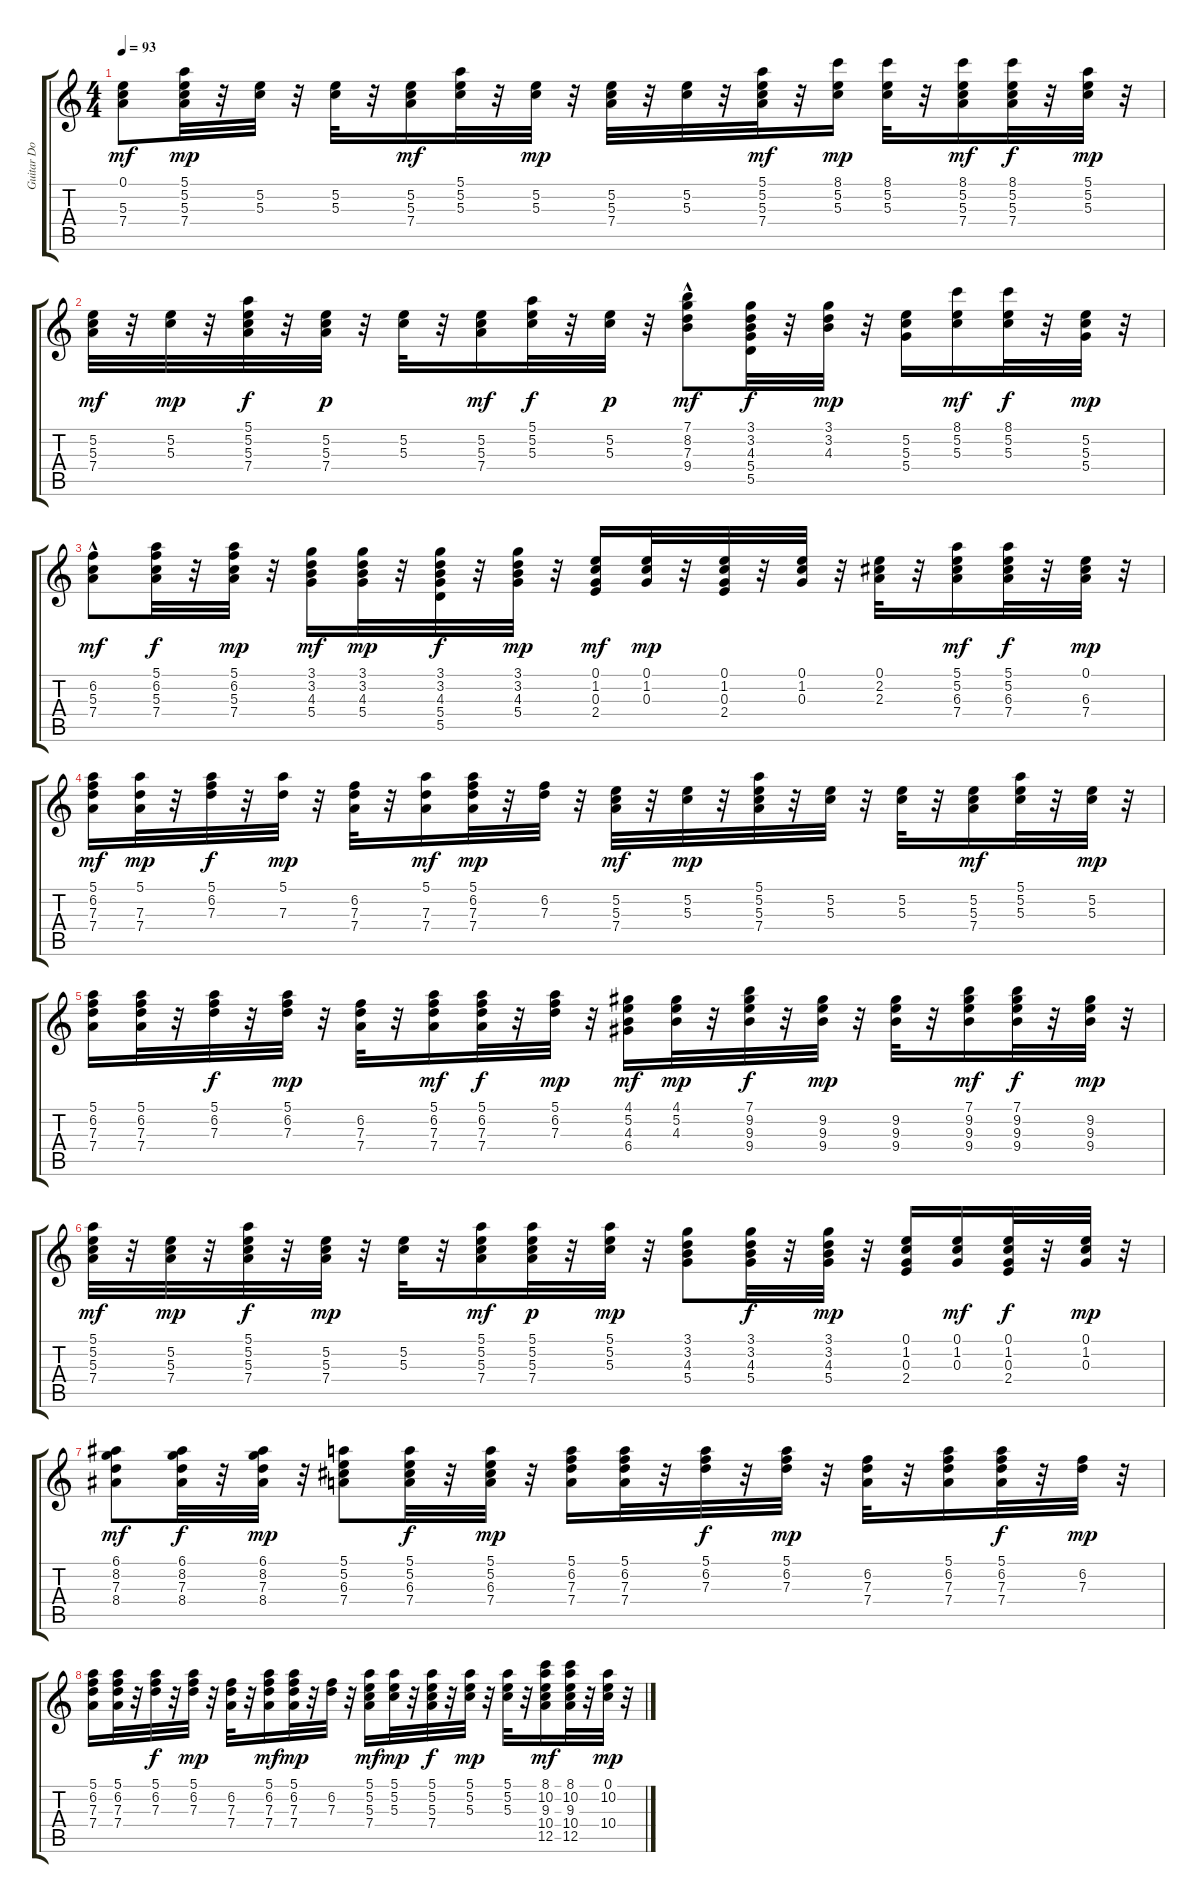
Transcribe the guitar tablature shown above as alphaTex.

\track ("Guitar Do" "Guitar Do") {instrument acousticguitarnylon}
\staff {score tabs}
\tuning (E4 B3 G3 D3 A2 E2) {hide}
\ts (4 4)
\tempo 93
\clef g2
\ks c
(0.1 5.3 7.4).8{dy mf} (5.1 5.2 5.3 7.4).32{dy mp} r.32 (5.2 5.3).32 r.32 (5.2 5.3).32 r.32 (5.2 5.3 7.4).16{dy mf} (5.1 5.2 5.3).32 r.32 (5.2 5.3).32{dy mp} r.32 (5.2 5.3 7.4).32 r.32 (5.2 5.3).32 r.32 (5.1 5.2 5.3 7.4).32{dy mf} r.32 (8.1 5.2 5.3).16{dy mp} (8.1 5.2 5.3).32 r.32 (8.1 5.2 5.3 7.4).16{dy mf} (8.1 5.2 5.3 7.4).32{dy f} r.32 (5.1 5.2 5.3).32{dy mp} r.32 |
(5.2 5.3 7.4).32{dy mf} r.32 (5.2 5.3).32{dy mp} r.32 (5.1 5.2 5.3 7.4).32{dy f} r.32 (5.2 5.3 7.4).32{dy p} r.32 (5.2 5.3).32 r.32 (5.2 5.3 7.4).16{dy mf} (5.1 5.2 5.3).32{dy f} r.32 (5.2 5.3).32{dy p} r.32 (7.1{hac} 8.2{hac} 7.3 9.4).8{dy mf} (3.1 3.2 4.3 5.4 5.5).32{dy f} r.32 (3.1 3.2 4.3).32{dy mp} r.32 (5.2 5.3 5.4).16 (8.1 5.2 5.3).16{dy mf} (8.1 5.2 5.3).32{dy f} r.32 (5.2 5.3 5.4).32{dy mp} r.32 |
(6.2{hac} 5.3 7.4).8{dy mf} (5.1 6.2 5.3 7.4).32{dy f} r.32 (5.1 6.2 5.3 7.4).32{dy mp} r.32 (3.1 3.2 4.3 5.4).16{dy mf} (3.1 3.2 4.3 5.4).32{dy mp} r.32 (3.1 3.2 4.3 5.4 5.5).32{dy f} r.32 (3.1 3.2 4.3 5.4).32{dy mp} r.32 (0.1 1.2 0.3 2.4).16{dy mf} (0.1 1.2 0.3).32{dy mp} r.32 (0.1 1.2 0.3 2.4).32 r.32 (0.1 1.2 0.3).32 r.32 (0.1 2.2 2.3).32 r.32 (5.1 5.2 6.3 7.4).16{dy mf} (5.1 5.2 6.3 7.4).32{dy f} r.32 (0.1 6.3 7.4).32{dy mp} r.32 |
(5.1 6.2 7.3 7.4).16{dy mf} (5.1 7.3 7.4).32{dy mp} r.32 (5.1 6.2 7.3).32{dy f} r.32 (5.1 7.3).32{dy mp} r.32 (6.2 7.3 7.4).32 r.32 (5.1 7.3 7.4).16{dy mf} (5.1 6.2 7.3 7.4).32{dy mp} r.32 (6.2 7.3).32 r.32 (5.2 5.3 7.4).32{dy mf} r.32 (5.2 5.3).32{dy mp} r.32 (5.1 5.2 5.3 7.4).32 r.32 (5.2 5.3).32 r.32 (5.2 5.3).32 r.32 (5.2 5.3 7.4).16{dy mf} (5.1 5.2 5.3).32 r.32 (5.2 5.3).32{dy mp} r.32 |
(5.1 6.2 7.3 7.4).16 (5.1 6.2 7.3 7.4).32 r.32 (5.1 6.2 7.3).32{dy f} r.32 (5.1 6.2 7.3).32{dy mp} r.32 (6.2 7.3 7.4).32 r.32 (5.1 6.2 7.3 7.4).16{dy mf} (5.1 6.2 7.3 7.4).32{dy f} r.32 (5.1 6.2 7.3).32{dy mp} r.32 (4.1 5.2 4.3 6.4).16{dy mf} (4.1 5.2 4.3).32{dy mp} r.32 (7.1 9.2 9.3 9.4).32{dy f} r.32 (9.2 9.3 9.4).32{dy mp} r.32 (9.2 9.3 9.4).32 r.32 (7.1 9.2 9.3 9.4).16{dy mf} (7.1 9.2 9.3 9.4).32{dy f} r.32 (9.2 9.3 9.4).32{dy mp} r.32 |
(5.1 5.2 5.3 7.4).32{dy mf} r.32 (5.2 5.3 7.4).32{dy mp} r.32 (5.1 5.2 5.3 7.4).32{dy f} r.32 (5.2 5.3 7.4).32{dy mp} r.32 (5.2 5.3).32 r.32 (5.1 5.2 5.3 7.4).16{dy mf} (5.1 5.2 5.3 7.4).32{dy p} r.32 (5.1 5.2 5.3).32{dy mp} r.32 (3.1 3.2 4.3 5.4).8 (3.1 3.2 4.3 5.4).32{dy f} r.32 (3.1 3.2 4.3 5.4).32{dy mp} r.32 (0.1 1.2 0.3 2.4).16 (0.1 1.2 0.3).16{dy mf} (0.1 1.2 0.3 2.4).32{dy f} r.32 (0.1 1.2 0.3).32{dy mp} r.32 |
(6.1 8.2 7.3 8.4).8{dy mf} (6.1 8.2 7.3 8.4).32{dy f} r.32 (6.1 8.2 7.3 8.4).32{dy mp} r.32 (5.1 5.2 6.3 7.4).8 (5.1 5.2 6.3 7.4).32{dy f} r.32 (5.1 5.2 6.3 7.4).32{dy mp} r.32 (5.1 6.2 7.3 7.4).16 (5.1 6.2 7.3 7.4).32 r.32 (5.1 6.2 7.3).32{dy f} r.32 (5.1 6.2 7.3).32{dy mp} r.32 (6.2 7.3 7.4).32 r.32 (5.1 6.2 7.3 7.4).16 (5.1 6.2 7.3 7.4).32{dy f} r.32 (6.2 7.3).32{dy mp} r.32 |
(5.1 6.2 7.3 7.4).16 (5.1 6.2 7.3 7.4).32 r.32 (5.1 6.2 7.3).32{dy f} r.32 (5.1 6.2 7.3).32{dy mp} r.32 (6.2 7.3 7.4).32 r.32 (5.1 6.2 7.3 7.4).16{dy mf} (5.1 6.2 7.3 7.4).32{dy mp} r.32 (6.2 7.3).32 r.32 (5.1 5.2 5.3 7.4).16{dy mf} (5.1 5.2 5.3).32{dy mp} r.32 (5.1 5.2 5.3 7.4).32{dy f} r.32 (5.1 5.2 5.3).32{dy mp} r.32 (5.1 5.2 5.3).32 r.32 (8.1 10.2 9.3 10.4 12.5).16{dy mf} (8.1 10.2 9.3 10.4 12.5).32 r.32 (0.1 10.2 10.4).32{dy mp} r.32
